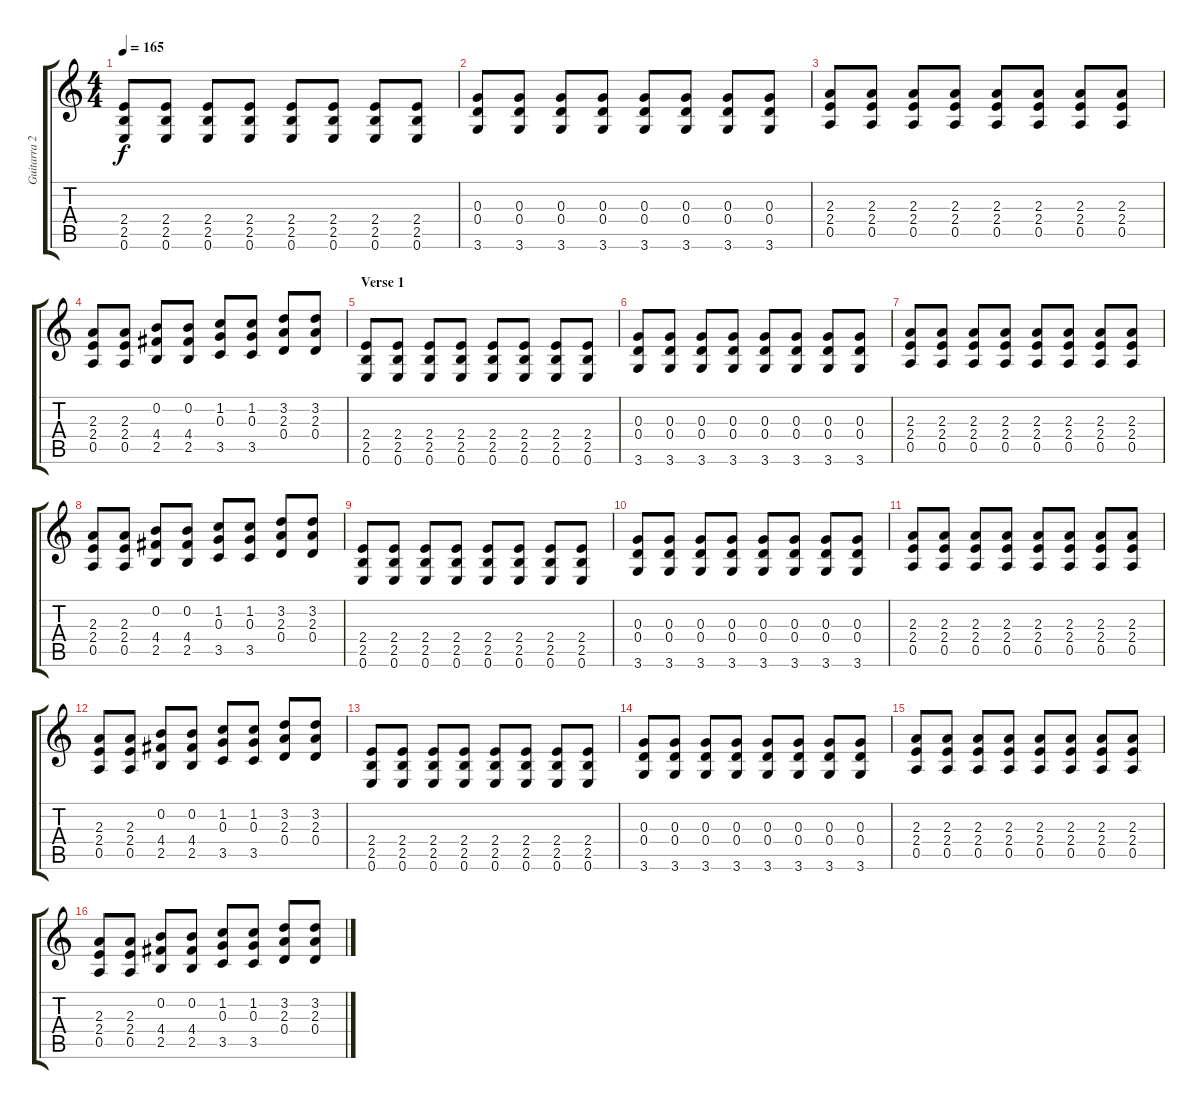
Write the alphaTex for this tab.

\track ("Guitarra 2 ( Ritmica )" "Guitarra 2") {instrument overdrivenguitar}
\staff {score tabs}
\tuning (E4 B3 G3 D3 A2 E2) {hide}
\ts (4 4)
\tempo 165
\clef g2
\ks c
(2.4 2.5 0.6).8{dy f} (2.4 2.5 0.6).8 (2.4 2.5 0.6).8 (2.4 2.5 0.6).8 (2.4 2.5 0.6).8 (2.4 2.5 0.6).8 (2.4 2.5 0.6).8 (2.4 2.5 0.6).8 |
(0.3 0.4 3.6).8 (0.3 0.4 3.6).8 (0.3 0.4 3.6).8 (0.3 0.4 3.6).8 (0.3 0.4 3.6).8 (0.3 0.4 3.6).8 (0.3 0.4 3.6).8 (0.3 0.4 3.6).8 |
(2.3 2.4 0.5).8 (2.3 2.4 0.5).8 (2.3 2.4 0.5).8 (2.3 2.4 0.5).8 (2.3 2.4 0.5).8 (2.3 2.4 0.5).8 (2.3 2.4 0.5).8 (2.3 2.4 0.5).8 |
(2.3 2.4 0.5).8 (2.3 2.4 0.5).8 (0.2 4.4 2.5).8 (0.2 4.4 2.5).8 (1.2 0.3 3.5).8 (1.2 0.3 3.5).8 (3.2 2.3 0.4).8 (3.2 2.3 0.4).8 |
\section ("" "Verse 1")
(2.4 2.5 0.6).8 (2.4 2.5 0.6).8 (2.4 2.5 0.6).8 (2.4 2.5 0.6).8 (2.4 2.5 0.6).8 (2.4 2.5 0.6).8 (2.4 2.5 0.6).8 (2.4 2.5 0.6).8 |
(0.3 0.4 3.6).8 (0.3 0.4 3.6).8 (0.3 0.4 3.6).8 (0.3 0.4 3.6).8 (0.3 0.4 3.6).8 (0.3 0.4 3.6).8 (0.3 0.4 3.6).8 (0.3 0.4 3.6).8 |
(2.3 2.4 0.5).8 (2.3 2.4 0.5).8 (2.3 2.4 0.5).8 (2.3 2.4 0.5).8 (2.3 2.4 0.5).8 (2.3 2.4 0.5).8 (2.3 2.4 0.5).8 (2.3 2.4 0.5).8 |
(2.3 2.4 0.5).8 (2.3 2.4 0.5).8 (0.2 4.4 2.5).8 (0.2 4.4 2.5).8 (1.2 0.3 3.5).8 (1.2 0.3 3.5).8 (3.2 2.3 0.4).8 (3.2 2.3 0.4).8 |
(2.4 2.5 0.6).8 (2.4 2.5 0.6).8 (2.4 2.5 0.6).8 (2.4 2.5 0.6).8 (2.4 2.5 0.6).8 (2.4 2.5 0.6).8 (2.4 2.5 0.6).8 (2.4 2.5 0.6).8 |
(0.3 0.4 3.6).8 (0.3 0.4 3.6).8 (0.3 0.4 3.6).8 (0.3 0.4 3.6).8 (0.3 0.4 3.6).8 (0.3 0.4 3.6).8 (0.3 0.4 3.6).8 (0.3 0.4 3.6).8 |
(2.3 2.4 0.5).8 (2.3 2.4 0.5).8 (2.3 2.4 0.5).8 (2.3 2.4 0.5).8 (2.3 2.4 0.5).8 (2.3 2.4 0.5).8 (2.3 2.4 0.5).8 (2.3 2.4 0.5).8 |
(2.3 2.4 0.5).8 (2.3 2.4 0.5).8 (0.2 4.4 2.5).8 (0.2 4.4 2.5).8 (1.2 0.3 3.5).8 (1.2 0.3 3.5).8 (3.2 2.3 0.4).8 (3.2 2.3 0.4).8 |
(2.4 2.5 0.6).8 (2.4 2.5 0.6).8 (2.4 2.5 0.6).8 (2.4 2.5 0.6).8 (2.4 2.5 0.6).8 (2.4 2.5 0.6).8 (2.4 2.5 0.6).8 (2.4 2.5 0.6).8 |
(0.3 0.4 3.6).8 (0.3 0.4 3.6).8 (0.3 0.4 3.6).8 (0.3 0.4 3.6).8 (0.3 0.4 3.6).8 (0.3 0.4 3.6).8 (0.3 0.4 3.6).8 (0.3 0.4 3.6).8 |
(2.3 2.4 0.5).8 (2.3 2.4 0.5).8 (2.3 2.4 0.5).8 (2.3 2.4 0.5).8 (2.3 2.4 0.5).8 (2.3 2.4 0.5).8 (2.3 2.4 0.5).8 (2.3 2.4 0.5).8 |
(2.3 2.4 0.5).8 (2.3 2.4 0.5).8 (0.2 4.4 2.5).8 (0.2 4.4 2.5).8 (1.2 0.3 3.5).8 (1.2 0.3 3.5).8 (3.2 2.3 0.4).8 (3.2 2.3 0.4).8
